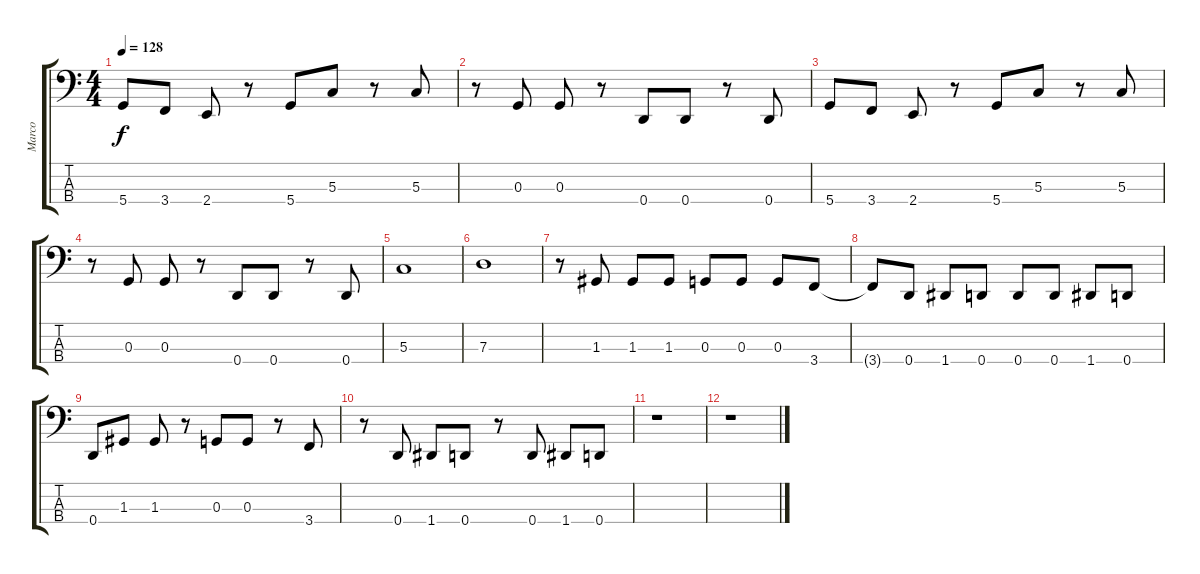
\track ("Marco" "Marco") {instrument electricbassfinger}
\staff {score tabs}
\tuning (F2 C2 G1 D1) {hide}
\ts (4 4)
\tempo 128
\clef f4
\ks c
5.4.8{dy f} 3.4.8 2.4.8 r.8 5.4.8 5.3.8 r.8 5.3.8 |
r.8 0.3.8 0.3.8 r.8 0.4.8 0.4.8 r.8 0.4.8 |
5.4.8 3.4.8 2.4.8 r.8 5.4.8 5.3.8 r.8 5.3.8 |
r.8 0.3.8 0.3.8 r.8 0.4.8 0.4.8 r.8 0.4.8 |
5.3.1 |
7.3.1 |
r.8 1.3.8 1.3.8 1.3.8 0.3.8 0.3.8 0.3.8 3.4.8 |
3.4{t}.8 0.4.8 1.4.8 0.4.8 0.4.8 0.4.8 1.4.8 0.4.8 |
0.4.8 1.3.8 1.3.8 r.8 0.3.8 0.3.8 r.8 3.4.8 |
r.8 0.4.8 1.4.8 0.4.8 r.8 0.4.8 1.4.8 0.4.8 |
r.1 |
r.1
